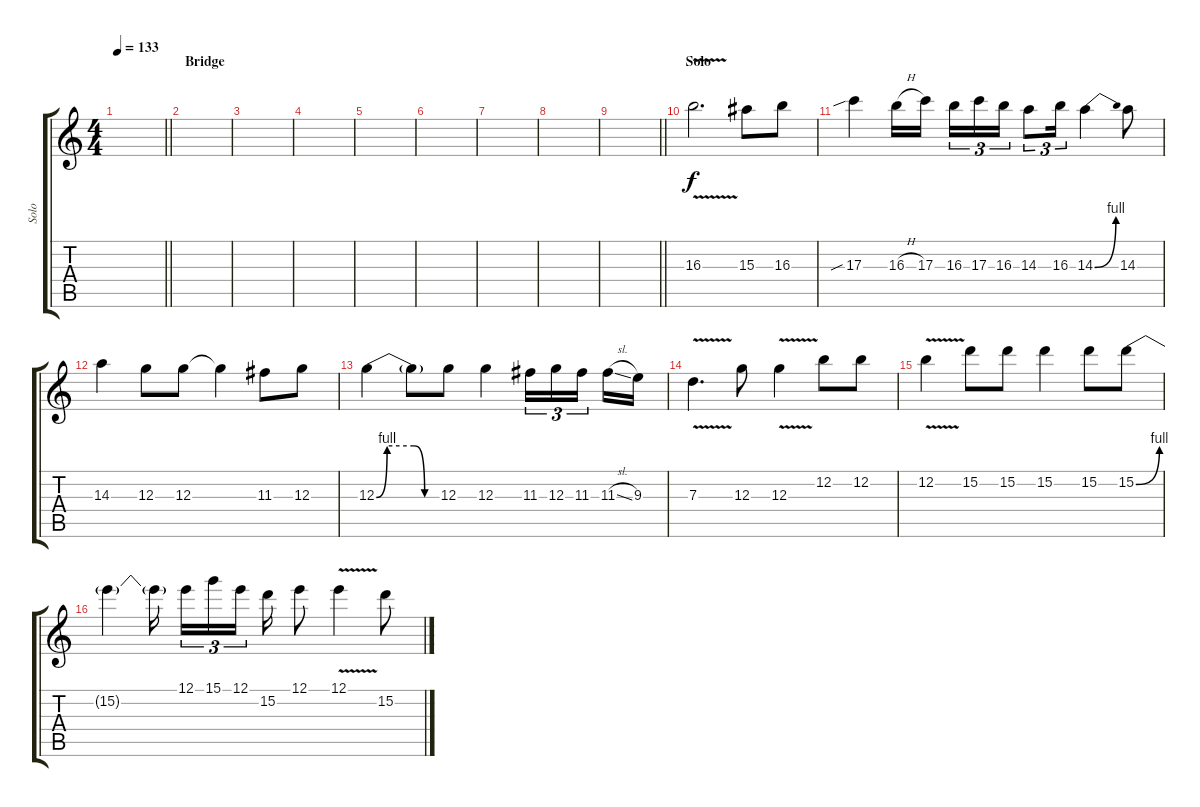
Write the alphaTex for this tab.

\track ("Solo" "Solo") {instrument overdrivenguitar}
\staff {score tabs}
\tuning (E4 B3 G3 D3 A2 E2) {hide}
\ts (4 4)
\tempo 133
\clef g2
\barLineRight lightlight
\ks c
|
\section ("" "Bridge")
|
|
|
|
|
|
|
\barLineRight lightlight
|
\section ("" "Solo")
16.3{v}.2{d} 15.3.8 16.3.8 |
17.3{sib}.4 16.3{h}.16 17.3.16{beam splitsecondary} 16.3.16{tu (3 2)} 17.3.16{tu (3 2)} 16.3.16{tu (3 2)} 14.3.8{tu (3 2)} 16.3.16{tu (3 2)} 14.3{be (bend 0 0 60 4)}.4 14.3.8 |
14.3.4 12.3.8 12.3.8 12.3{t}.4 11.3.8 12.3.8 |
12.3{be (custom 0 0 10 4 35 4 45 0 60 0)}.4 12.3{t}.8 12.3.8 12.3.4 11.3.16{tu (3 2)} 12.3.16{tu (3 2)} 11.3.16{tu (3 2) beam splitsecondary} 11.3{sl}.16 9.3.16 |
7.3{v}.4{d} 12.3.8 12.3{v}.4 12.2.8 12.2.8 |
12.2{v}.4 15.2.8 15.2.8 15.2.4 15.2.8 15.2{be (bend 0 0 60 4)}.8 |
15.2{t}.4 15.2{t}.16{beam splitsecondary} 12.1.16{tu (3 2)} 15.1.16{tu (3 2)} 12.1.16{tu (3 2) beam splitsecondary} 15.2.16 12.1.8 12.1{v}.4 15.2.8
